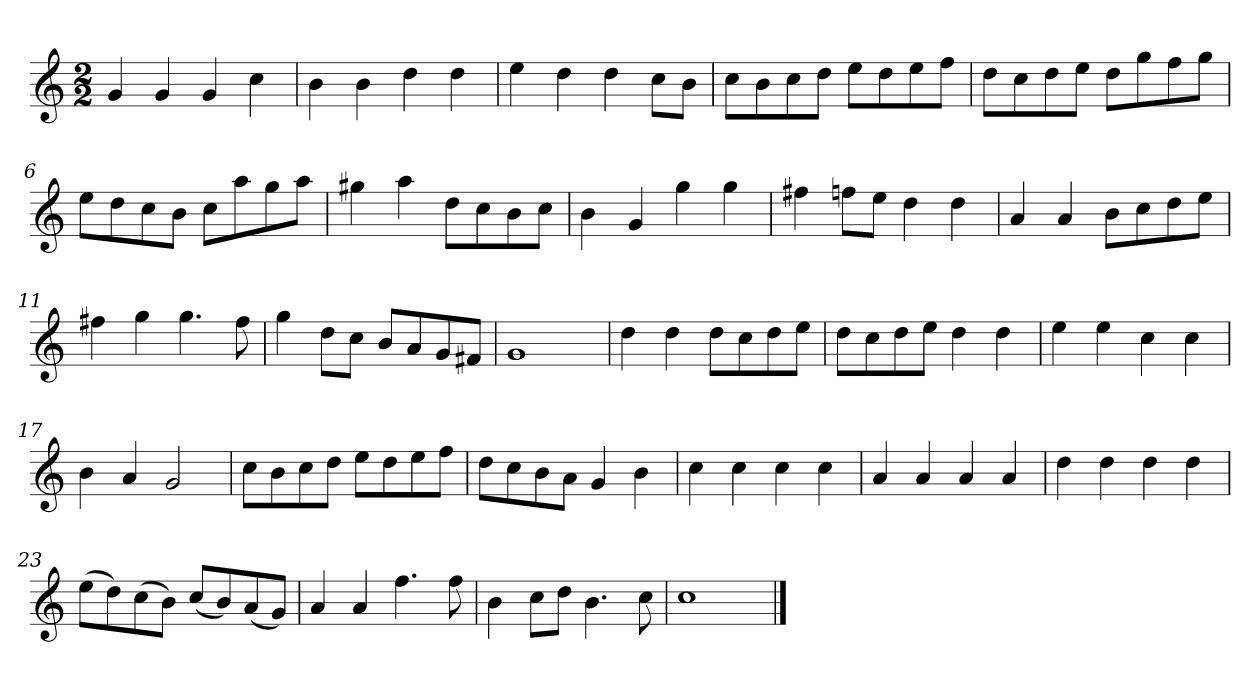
**kern
*part1
*staff1
*k[]
*M2/2
*MM120
=1
4g
4g
4g
4cc
=2
4b
4b
4dd
4dd
=3
4ee
4dd
4dd
8ccL
8bJ
=4
8ccL
8b
8cc
8ddJ
8eeL
8dd
8ee
8ffJ
=5
8ddL
8cc
8dd
8eeJ
8ddL
8gg
8ff
8ggJ
=6
8eeL
8dd
8cc
8bJ
8ccL
8aa
8gg
8aaJ
=7
4gg#X
4aa
8ddL
8cc
8b
8ccJ
=8
4b
4g
4gg
4gg
=9
4ff#X
8ffnL
8eeJ
4dd
4dd
=10
4a
4a
8bL
8cc
8dd
8eeJ
=11
4ff#X
4gg
4.gg
8ff#
=12
4gg
8ddL
8ccJ
8bL
8a
8g
8f#XJ
=13
1g
=14
4dd
4dd
8ddL
8cc
8dd
8eeJ
=15
8ddL
8cc
8dd
8eeJ
4dd
4dd
=16
4ee
4ee
4cc
4cc
=17
4b
4a
2g
=18
8ccL
8b
8cc
8ddJ
8eeL
8dd
8ee
8ffJ
=19
8ddL
8cc
8b
8aJ
4g
4b
=20
4cc
4cc
4cc
4cc
=21
4a
4a
4a
4a
=22
4dd
4dd
4dd
4dd
=23
(8eeL
8dd)
(8cc
8bJ)
(8ccL
8b)
(8a
8gJ)
=24
4a
4a
4.ff
8ff
=25
4b
8ccL
8ddJ
4.b
8cc
=26
1cc
==
*-
